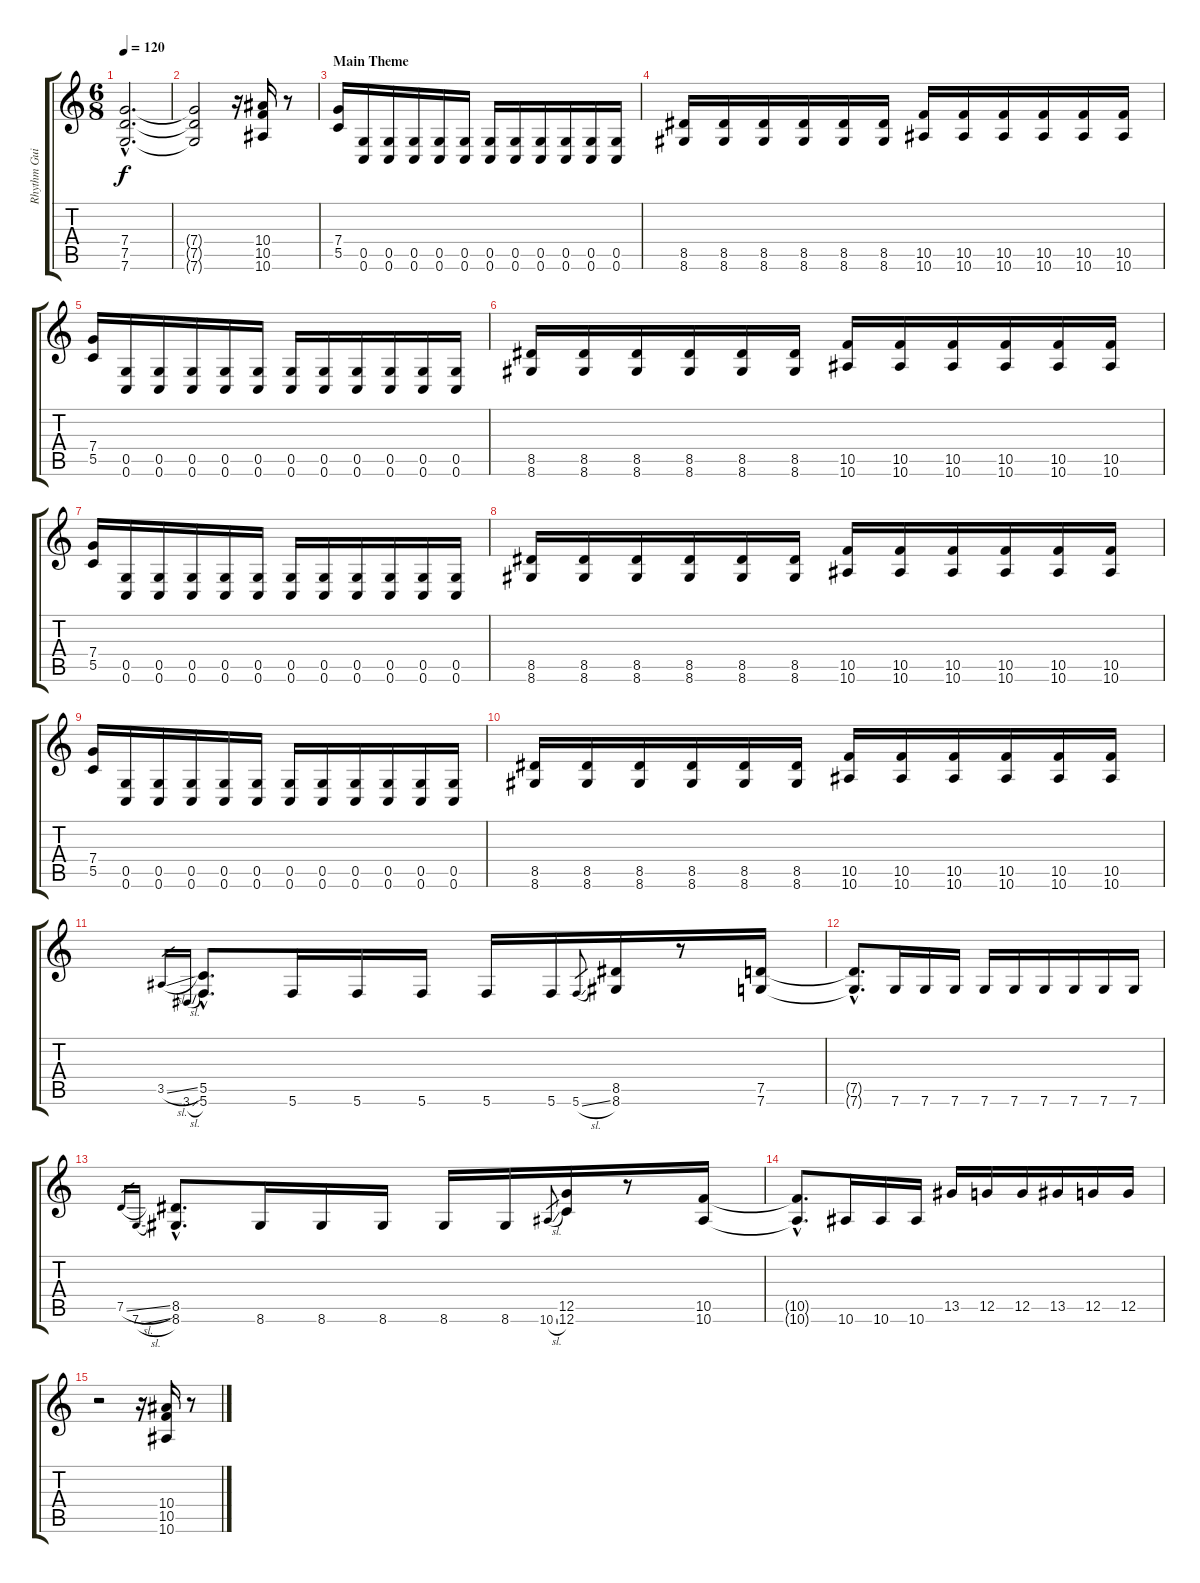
\track ("Rhythm Guitar" "Rhythm Gui") {instrument distortionguitar}
\staff {score tabs}
\tuning (D4 A3 F3 C3 G2 C2) {hide}
\ts (6 8)
\tempo 120
\clef g2
\ks c
(7.4{hac t} 7.5{hac t} 7.6{hac t}).2{d dy f} |
(7.4{t} 7.5{t} 7.6{t}).2 r.16 (10.4 10.5 10.6).16 r.8 |
\section ("" "Main Theme")
(7.4 5.5).16 (0.5 0.6).16 (0.5 0.6).16 (0.5 0.6).16 (0.5 0.6).16 (0.5 0.6).16 (0.5 0.6).16 (0.5 0.6).16 (0.5 0.6).16 (0.5 0.6).16 (0.5 0.6).16 (0.5 0.6).16 |
(8.5 8.6).16 (8.5 8.6).16 (8.5 8.6).16 (8.5 8.6).16 (8.5 8.6).16 (8.5 8.6).16 (10.5 10.6).16 (10.5 10.6).16 (10.5 10.6).16 (10.5 10.6).16 (10.5 10.6).16 (10.5 10.6).16 |
(7.4 5.5).16 (0.5 0.6).16 (0.5 0.6).16 (0.5 0.6).16 (0.5 0.6).16 (0.5 0.6).16 (0.5 0.6).16 (0.5 0.6).16 (0.5 0.6).16 (0.5 0.6).16 (0.5 0.6).16 (0.5 0.6).16 |
(8.5 8.6).16 (8.5 8.6).16 (8.5 8.6).16 (8.5 8.6).16 (8.5 8.6).16 (8.5 8.6).16 (10.5 10.6).16 (10.5 10.6).16 (10.5 10.6).16 (10.5 10.6).16 (10.5 10.6).16 (10.5 10.6).16 |
(7.4 5.5).16 (0.5 0.6).16 (0.5 0.6).16 (0.5 0.6).16 (0.5 0.6).16 (0.5 0.6).16 (0.5 0.6).16 (0.5 0.6).16 (0.5 0.6).16 (0.5 0.6).16 (0.5 0.6).16 (0.5 0.6).16 |
(8.5 8.6).16 (8.5 8.6).16 (8.5 8.6).16 (8.5 8.6).16 (8.5 8.6).16 (8.5 8.6).16 (10.5 10.6).16 (10.5 10.6).16 (10.5 10.6).16 (10.5 10.6).16 (10.5 10.6).16 (10.5 10.6).16 |
(7.4 5.5).16 (0.5 0.6).16 (0.5 0.6).16 (0.5 0.6).16 (0.5 0.6).16 (0.5 0.6).16 (0.5 0.6).16 (0.5 0.6).16 (0.5 0.6).16 (0.5 0.6).16 (0.5 0.6).16 (0.5 0.6).16 |
(8.5 8.6).16 (8.5 8.6).16 (8.5 8.6).16 (8.5 8.6).16 (8.5 8.6).16 (8.5 8.6).16 (10.5 10.6).16 (10.5 10.6).16 (10.5 10.6).16 (10.5 10.6).16 (10.5 10.6).16 (10.5 10.6).16 |
3.5{sl}.16{gr} 3.6{sl}.16{gr} (5.5{hac} 5.6{hac}).8{d} 5.6.16 5.6.16 5.6.16 5.6.16 5.6.16 5.6{sl}.8{gr} (8.5 8.6).16 r.8 (7.5 7.6).16 |
(7.5{hac t} 7.6{hac t}).8{d} 7.6.16 7.6.16 7.6.16 7.6.16 7.6.16 7.6.16 7.6.16 7.6.16 7.6.16 |
7.5{sl}.16{gr} 7.6{sl}.16{gr} (8.5{hac} 8.6{hac}).8{d} 8.6.16 8.6.16 8.6.16 8.6.16 8.6.16 10.6{sl}.8{gr} (12.5 12.6).16 r.8 (10.5 10.6).16 |
(10.5{hac t} 10.6{hac t}).8{d} 10.6.16 10.6.16 10.6.16 13.5.16 12.5.16 12.5.16 13.5.16 12.5.16 12.5.16 |
r.2 r.16 (10.4 10.5 10.6).16 r.8
